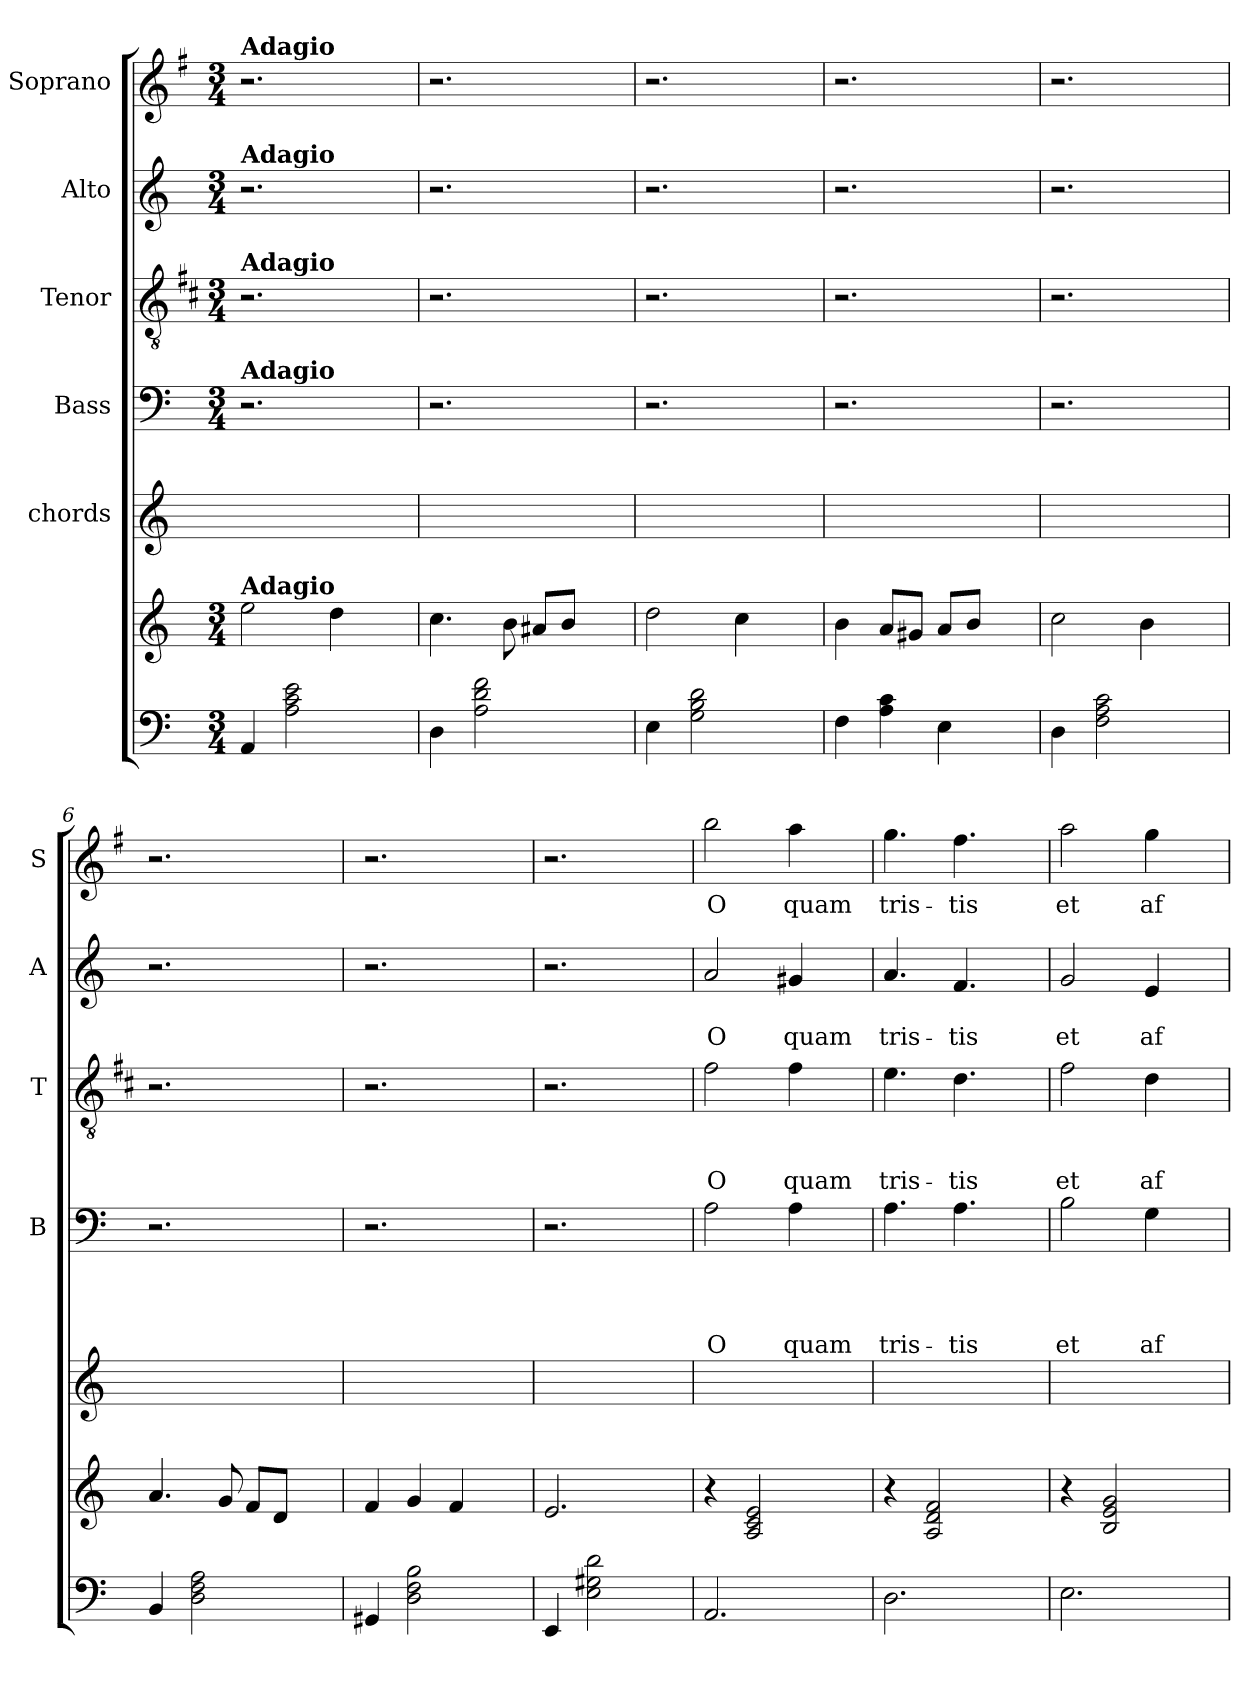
**kern	**kern	**kern	**kern	**text	**text	**text	**text	**kern	**text	**text	**text	**kern	**text	**text	**kern	**text
*part6	*part6	*part5	*part4	*part4	*part4	*part4	*part4	*part3	*part3	*part3	*part3	*part2	*part2	*part2	*part1	*part1
*staff7	*staff6	*staff5	*staff4	*staff4	*staff4	*staff4	*staff4	*staff3	*staff3	*staff3	*staff3	*staff2	*staff2	*staff2	*staff1	*staff1
*	*	*I"chords	*I"Bass	*	*	*	*	*I"Tenor	*	*	*	*I"Alto	*	*	*I"Soprano	*
*	*	*	*I'B	*	*	*	*	*I'T	*	*	*	*I'A	*	*	*I'S	*
*clefF4	*clefG2	*clefG2	*clefF4	*	*	*	*	*clefGv2	*	*	*	*clefG2	*	*	*clefG2	*
*	*	*	*	*	*	*	*	*ITrd1c2	*	*	*	*	*	*	*ITrd4c7	*
*k[]	*k[]	*k[]	*k[]	*	*	*	*	*k[]	*	*	*	*k[]	*	*	*k[]	*
*a:	*a:	*a:	*a:	*	*	*	*	*a:	*	*	*	*a:	*	*	*a:	*
*M3/4	*M3/4	*	*M3/4	*	*	*	*	*M3/4	*	*	*	*M3/4	*	*	*M3/4	*
*MM80	*MM80	*MM80	*MM80	*	*	*	*	*MM80	*	*	*	*MM80	*	*	*MM80	*
=1	=1	=1	=1	=1	=1	=1	=1	=1	=1	=1	=1	=1	=1	=1	=1	=1
!	!	!	!	!	!	!	!	!	!	!	!	!	!	!	!LO:TX:a:B:t=Adagio	!
!	!	!	!	!	!	!	!	!	!	!	!	!LO:TX:a:B:t=Adagio	!	!	!	!
!	!	!	!	!	!	!	!	!LO:TX:a:B:t=Adagio	!	!	!	!	!	!	!	!
!	!	!	!LO:TX:a:B:t=Adagio	!	!	!	!	!	!	!	!	!	!	!	!	!
!	!LO:TX:a:B:t=Adagio	!	!	!	!	!	!	!	!	!	!	!	!	!	!	!
4AA/	2ee\	1ryy	2.r	.	.	.	.	2.r	.	.	.	2.r	.	.	2.r	.
2A\ 2c\ 2e\	.	.	.	.	.	.	.	.	.	.	.	.	.	.	.	.
.	4dd\	.	.	.	.	.	.	.	.	.	.	.	.	.	.	.
4ryy	4ryy	.	4ryy	.	.	.	.	4ryy	.	.	.	4ryy	.	.	4ryy	.
=2	=2	=2	=2	=2	=2	=2	=2	=2	=2	=2	=2	=2	=2	=2	=2	=2
4D\	4.cc\	1ryy	2.r	.	.	.	.	2.r	.	.	.	2.r	.	.	2.r	.
2A\ 2d\ 2f\	.	.	.	.	.	.	.	.	.	.	.	.	.	.	.	.
.	8b\	.	.	.	.	.	.	.	.	.	.	.	.	.	.	.
.	8a#X/L	.	.	.	.	.	.	.	.	.	.	.	.	.	.	.
.	8b/J	.	.	.	.	.	.	.	.	.	.	.	.	.	.	.
4ryy	4ryy	.	4ryy	.	.	.	.	4ryy	.	.	.	4ryy	.	.	4ryy	.
=3	=3	=3	=3	=3	=3	=3	=3	=3	=3	=3	=3	=3	=3	=3	=3	=3
4E\	2dd\	1ryy	2.r	.	.	.	.	2.r	.	.	.	2.r	.	.	2.r	.
2G\ 2B\ 2d\	.	.	.	.	.	.	.	.	.	.	.	.	.	.	.	.
.	4cc\	.	.	.	.	.	.	.	.	.	.	.	.	.	.	.
4ryy	4ryy	.	4ryy	.	.	.	.	4ryy	.	.	.	4ryy	.	.	4ryy	.
=4	=4	=4	=4	=4	=4	=4	=4	=4	=4	=4	=4	=4	=4	=4	=4	=4
4F\	4b\	1ryy	2.r	.	.	.	.	2.r	.	.	.	2.r	.	.	2.r	.
4A\ 4c\	8a/L	.	.	.	.	.	.	.	.	.	.	.	.	.	.	.
.	8g#X/J	.	.	.	.	.	.	.	.	.	.	.	.	.	.	.
4E\	8a/L	.	.	.	.	.	.	.	.	.	.	.	.	.	.	.
.	8b/J	.	.	.	.	.	.	.	.	.	.	.	.	.	.	.
4ryy	4ryy	.	4ryy	.	.	.	.	4ryy	.	.	.	4ryy	.	.	4ryy	.
=5	=5	=5	=5	=5	=5	=5	=5	=5	=5	=5	=5	=5	=5	=5	=5	=5
4D\	2cc\	1ryy	2.r	.	.	.	.	2.r	.	.	.	2.r	.	.	2.r	.
2F\ 2A\ 2c\	.	.	.	.	.	.	.	.	.	.	.	.	.	.	.	.
.	4b\	.	.	.	.	.	.	.	.	.	.	.	.	.	.	.
4ryy	4ryy	.	4ryy	.	.	.	.	4ryy	.	.	.	4ryy	.	.	4ryy	.
=6	=6	=6	=6	=6	=6	=6	=6	=6	=6	=6	=6	=6	=6	=6	=6	=6
4BB/	4.a/	1ryy	2.r	.	.	.	.	2.r	.	.	.	2.r	.	.	2.r	.
2D\ 2F\ 2A\	.	.	.	.	.	.	.	.	.	.	.	.	.	.	.	.
.	8g/	.	.	.	.	.	.	.	.	.	.	.	.	.	.	.
.	8f/L	.	.	.	.	.	.	.	.	.	.	.	.	.	.	.
.	8d/J	.	.	.	.	.	.	.	.	.	.	.	.	.	.	.
4ryy	4ryy	.	4ryy	.	.	.	.	4ryy	.	.	.	4ryy	.	.	4ryy	.
=7	=7	=7	=7	=7	=7	=7	=7	=7	=7	=7	=7	=7	=7	=7	=7	=7
4GG#X/	4f/	1ryy	2.r	.	.	.	.	2.r	.	.	.	2.r	.	.	2.r	.
2D\ 2F\ 2B\	4g/	.	.	.	.	.	.	.	.	.	.	.	.	.	.	.
.	4f/	.	.	.	.	.	.	.	.	.	.	.	.	.	.	.
4ryy	4ryy	.	4ryy	.	.	.	.	4ryy	.	.	.	4ryy	.	.	4ryy	.
=8	=8	=8	=8	=8	=8	=8	=8	=8	=8	=8	=8	=8	=8	=8	=8	=8
4EE/	2.e/	1ryy	2.r	.	.	.	.	2.r	.	.	.	2.r	.	.	2.r	.
2E\ 2G#X\ 2d\	.	.	.	.	.	.	.	.	.	.	.	.	.	.	.	.
4ryy	4ryy	.	4ryy	.	.	.	.	4ryy	.	.	.	4ryy	.	.	4ryy	.
!!LO:LB:g=z
=9	=9	=9	=9	=9	=9	=9	=9	=9	=9	=9	=9	=9	=9	=9	=9	=9
!	!	!	!	!	!	!	!LO:LY:b	!	!	!	!LO:LY:b	!	!	!LO:LY:b	!	!LO:LY:b
2.AA/	4r	1ryy	2A\	.	.	.	O	2e\	.	.	O	2a/	.	O	2ee\	O
.	2A/ 2c/ 2e/	.	.	.	.	.	.	.	.	.	.	.	.	.	.	.
!	!	!	!	!	!	!	!LO:LY:b	!	!	!	!LO:LY:b	!	!	!LO:LY:b	!	!LO:LY:b
.	.	.	4A\	.	.	.	quam	4e\	.	.	quam	4g#X/	.	quam	4dd\	quam
4ryy	4ryy	.	4ryy	.	.	.	.	4ryy	.	.	.	4ryy	.	.	4ryy	.
=10	=10	=10	=10	=10	=10	=10	=10	=10	=10	=10	=10	=10	=10	=10	=10	=10
!	!	!	!	!	!	!	!LO:LY:b	!	!	!	!LO:LY:b	!	!	!LO:LY:b	!	!LO:LY:b
2.D\	4r	1ryy	4.A\	.	.	.	tris-	4.d\	.	.	tris-	4.a/	.	tris-	4.cc\	tris-
.	2A/ 2d/ 2f/	.	.	.	.	.	.	.	.	.	.	.	.	.	.	.
!	!	!	!	!	!	!	!LO:LY:b	!	!	!	!LO:LY:b	!	!	!LO:LY:b	!	!LO:LY:b
.	.	.	4.A\	.	.	.	-tis	4.c\	.	.	-tis	4.f/	.	-tis	4.b\	-tis
4ryy	4ryy	.	4ryy	.	.	.	.	4ryy	.	.	.	4ryy	.	.	4ryy	.
=11	=11	=11	=11	=11	=11	=11	=11	=11	=11	=11	=11	=11	=11	=11	=11	=11
!	!	!	!	!	!	!	!LO:LY:b	!	!	!	!LO:LY:b	!	!	!LO:LY:b	!	!LO:LY:b
2.E\	4r	1ryy	2B\	.	.	.	et	2e\	.	.	et	2g/	.	et	2dd\	et
.	2B/ 2e/ 2g/	.	.	.	.	.	.	.	.	.	.	.	.	.	.	.
!	!	!	!	!	!	!	!LO:LY:b	!	!	!	!LO:LY:b	!	!	!LO:LY:b	!	!LO:LY:b
.	.	.	4G\	.	.	.	af-	4c\	.	.	af-	4e/	.	af-	4cc\	af-
4ryy	4ryy	.	4ryy	.	.	.	.	4ryy	.	.	.	4ryy	.	.	4ryy	.
=	=	=	=	=	=	=	=	=	=	=	=	=	=	=	=	=
*-	*-	*-	*-	*-	*-	*-	*-	*-	*-	*-	*-	*-	*-	*-	*-	*-
